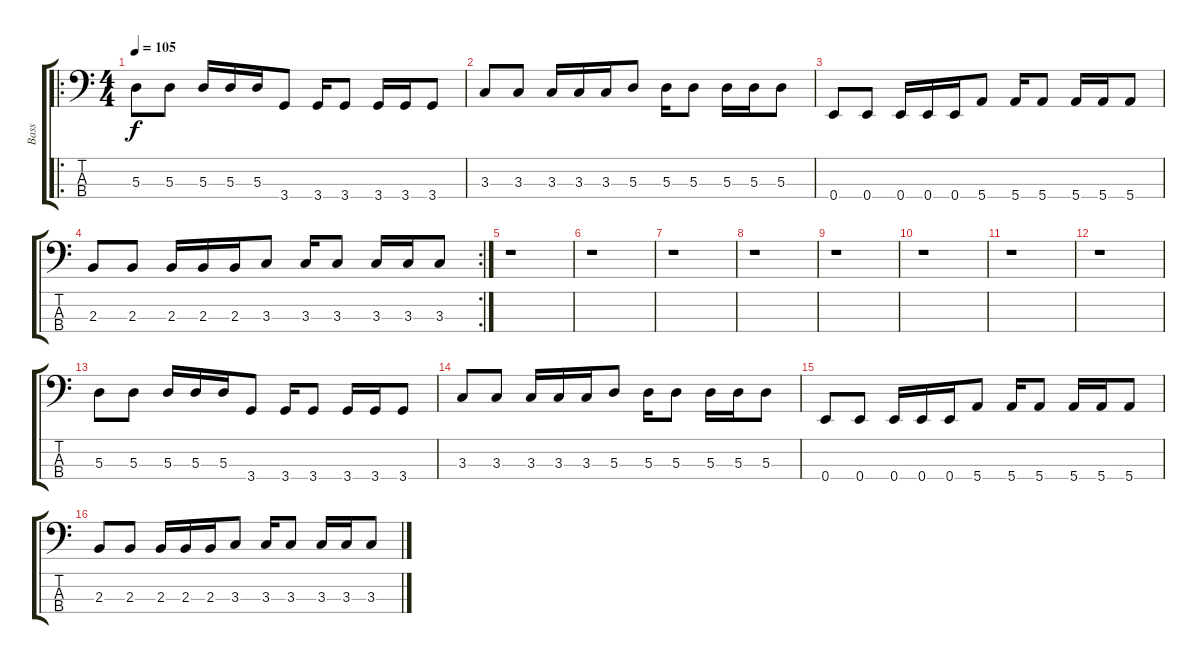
\track ("Bass" "Bass") {instrument electricbassfinger}
\staff {score tabs}
\tuning (G2 D2 A1 E1) {hide}
\ro
\ts (4 4)
\tempo 105
\clef f4
\ks c
5.3.8{dy f instrument electricbassfinger} 5.3.8 5.3.16 5.3.16 5.3.16 3.4.8 3.4.16 3.4.8 3.4.16 3.4.16 3.4.8 |
3.3.8 3.3.8 3.3.16 3.3.16 3.3.16 5.3.8 5.3.16 5.3.8 5.3.16 5.3.16 5.3.8 |
0.4.8 0.4.8 0.4.16 0.4.16 0.4.16 5.4.8 5.4.16 5.4.8 5.4.16 5.4.16 5.4.8 |
\rc 2
2.3.8 2.3.8 2.3.16 2.3.16 2.3.16 3.3.8 3.3.16 3.3.8 3.3.16 3.3.16 3.3.8 |
r.1 |
r.1 |
r.1 |
r.1 |
r.1 |
r.1 |
r.1 |
r.1 |
5.3.8 5.3.8 5.3.16 5.3.16 5.3.16 3.4.8 3.4.16 3.4.8 3.4.16 3.4.16 3.4.8 |
3.3.8 3.3.8 3.3.16 3.3.16 3.3.16 5.3.8 5.3.16 5.3.8 5.3.16 5.3.16 5.3.8 |
0.4.8 0.4.8 0.4.16 0.4.16 0.4.16 5.4.8 5.4.16 5.4.8 5.4.16 5.4.16 5.4.8 |
2.3.8 2.3.8 2.3.16 2.3.16 2.3.16 3.3.8 3.3.16 3.3.8 3.3.16 3.3.16 3.3.8
